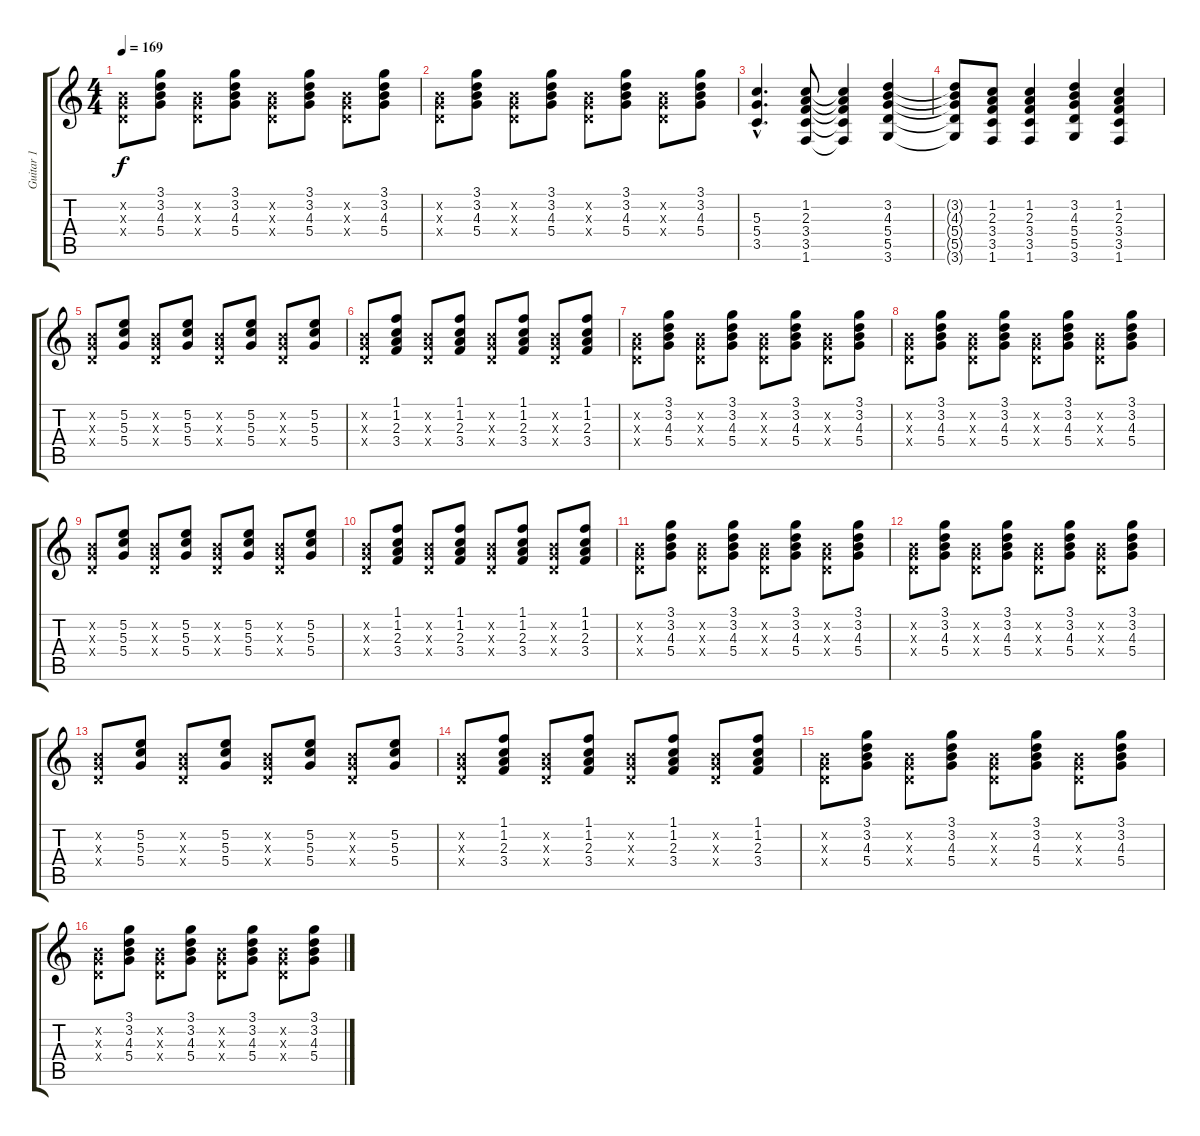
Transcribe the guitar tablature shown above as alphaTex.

\track ("Guitar 1" "Guitar 1") {instrument electricguitarclean}
\staff {score tabs}
\tuning (E4 B3 G3 D3 A2 E2) {hide}
\ts (4 4)
\tempo 169
\clef g2
\ks c
(0.2{x} 0.3{x} 0.4{x}).8{dy f} (3.1 3.2 4.3 5.4).8 (0.2{x} 0.3{x} 0.4{x}).8 (3.1 3.2 4.3 5.4).8 (0.2{x} 0.3{x} 0.4{x}).8 (3.1 3.2 4.3 5.4).8 (0.2{x} 0.3{x} 0.4{x}).8 (3.1 3.2 4.3 5.4).8 |
(0.2{x} 0.3{x} 0.4{x}).8 (3.1 3.2 4.3 5.4).8 (0.2{x} 0.3{x} 0.4{x}).8 (3.1 3.2 4.3 5.4).8 (0.2{x} 0.3{x} 0.4{x}).8 (3.1 3.2 4.3 5.4).8 (0.2{x} 0.3{x} 0.4{x}).8 (3.1 3.2 4.3 5.4).8 |
(5.3{hac} 5.4{hac} 3.5{hac}).4{d} (1.2 2.3 3.4 3.5 1.6).8 (1.2{t} 2.3{t} 3.4{t} 3.5{t} 1.6{t}).4 (3.2 4.3 5.4 5.5 3.6).4 |
(3.2{t} 4.3{t} 5.4{t} 5.5{t} 3.6{t}).8 (1.2 2.3 3.4 3.5 1.6).8 (1.2 2.3 3.4 3.5 1.6).4 (3.2 4.3 5.4 5.5 3.6).4 (1.2 2.3 3.4 3.5 1.6).4 |
(0.2{x} 0.3{x} 0.4{x}).8 (5.2 5.3 5.4).8 (0.2{x} 0.3{x} 0.4{x}).8 (5.2 5.3 5.4).8 (0.2{x} 0.3{x} 0.4{x}).8 (5.2 5.3 5.4).8 (0.2{x} 0.3{x} 0.4{x}).8 (5.2 5.3 5.4).8 |
(0.2{x} 0.3{x} 0.4{x}).8 (1.1 1.2 2.3 3.4).8 (0.2{x} 0.3{x} 0.4{x}).8 (1.1 1.2 2.3 3.4).8 (0.2{x} 0.3{x} 0.4{x}).8 (1.1 1.2 2.3 3.4).8 (0.2{x} 0.3{x} 0.4{x}).8 (1.1 1.2 2.3 3.4).8 |
(0.2{x} 0.3{x} 0.4{x}).8 (3.1 3.2 4.3 5.4).8 (0.2{x} 0.3{x} 0.4{x}).8 (3.1 3.2 4.3 5.4).8 (0.2{x} 0.3{x} 0.4{x}).8 (3.1 3.2 4.3 5.4).8 (0.2{x} 0.3{x} 0.4{x}).8 (3.1 3.2 4.3 5.4).8 |
(0.2{x} 0.3{x} 0.4{x}).8 (3.1 3.2 4.3 5.4).8 (0.2{x} 0.3{x} 0.4{x}).8 (3.1 3.2 4.3 5.4).8 (0.2{x} 0.3{x} 0.4{x}).8 (3.1 3.2 4.3 5.4).8 (0.2{x} 0.3{x} 0.4{x}).8 (3.1 3.2 4.3 5.4).8 |
(0.2{x} 0.3{x} 0.4{x}).8 (5.2 5.3 5.4).8 (0.2{x} 0.3{x} 0.4{x}).8 (5.2 5.3 5.4).8 (0.2{x} 0.3{x} 0.4{x}).8 (5.2 5.3 5.4).8 (0.2{x} 0.3{x} 0.4{x}).8 (5.2 5.3 5.4).8 |
(0.2{x} 0.3{x} 0.4{x}).8 (1.1 1.2 2.3 3.4).8 (0.2{x} 0.3{x} 0.4{x}).8 (1.1 1.2 2.3 3.4).8 (0.2{x} 0.3{x} 0.4{x}).8 (1.1 1.2 2.3 3.4).8 (0.2{x} 0.3{x} 0.4{x}).8 (1.1 1.2 2.3 3.4).8 |
(0.2{x} 0.3{x} 0.4{x}).8 (3.1 3.2 4.3 5.4).8 (0.2{x} 0.3{x} 0.4{x}).8 (3.1 3.2 4.3 5.4).8 (0.2{x} 0.3{x} 0.4{x}).8 (3.1 3.2 4.3 5.4).8 (0.2{x} 0.3{x} 0.4{x}).8 (3.1 3.2 4.3 5.4).8 |
(0.2{x} 0.3{x} 0.4{x}).8 (3.1 3.2 4.3 5.4).8 (0.2{x} 0.3{x} 0.4{x}).8 (3.1 3.2 4.3 5.4).8 (0.2{x} 0.3{x} 0.4{x}).8 (3.1 3.2 4.3 5.4).8 (0.2{x} 0.3{x} 0.4{x}).8 (3.1 3.2 4.3 5.4).8 |
(0.2{x} 0.3{x} 0.4{x}).8 (5.2 5.3 5.4).8 (0.2{x} 0.3{x} 0.4{x}).8 (5.2 5.3 5.4).8 (0.2{x} 0.3{x} 0.4{x}).8 (5.2 5.3 5.4).8 (0.2{x} 0.3{x} 0.4{x}).8 (5.2 5.3 5.4).8 |
(0.2{x} 0.3{x} 0.4{x}).8 (1.1 1.2 2.3 3.4).8 (0.2{x} 0.3{x} 0.4{x}).8 (1.1 1.2 2.3 3.4).8 (0.2{x} 0.3{x} 0.4{x}).8 (1.1 1.2 2.3 3.4).8 (0.2{x} 0.3{x} 0.4{x}).8 (1.1 1.2 2.3 3.4).8 |
(0.2{x} 0.3{x} 0.4{x}).8 (3.1 3.2 4.3 5.4).8 (0.2{x} 0.3{x} 0.4{x}).8 (3.1 3.2 4.3 5.4).8 (0.2{x} 0.3{x} 0.4{x}).8 (3.1 3.2 4.3 5.4).8 (0.2{x} 0.3{x} 0.4{x}).8 (3.1 3.2 4.3 5.4).8 |
(0.2{x} 0.3{x} 0.4{x}).8 (3.1 3.2 4.3 5.4).8 (0.2{x} 0.3{x} 0.4{x}).8 (3.1 3.2 4.3 5.4).8 (0.2{x} 0.3{x} 0.4{x}).8 (3.1 3.2 4.3 5.4).8 (0.2{x} 0.3{x} 0.4{x}).8 (3.1 3.2 4.3 5.4).8
